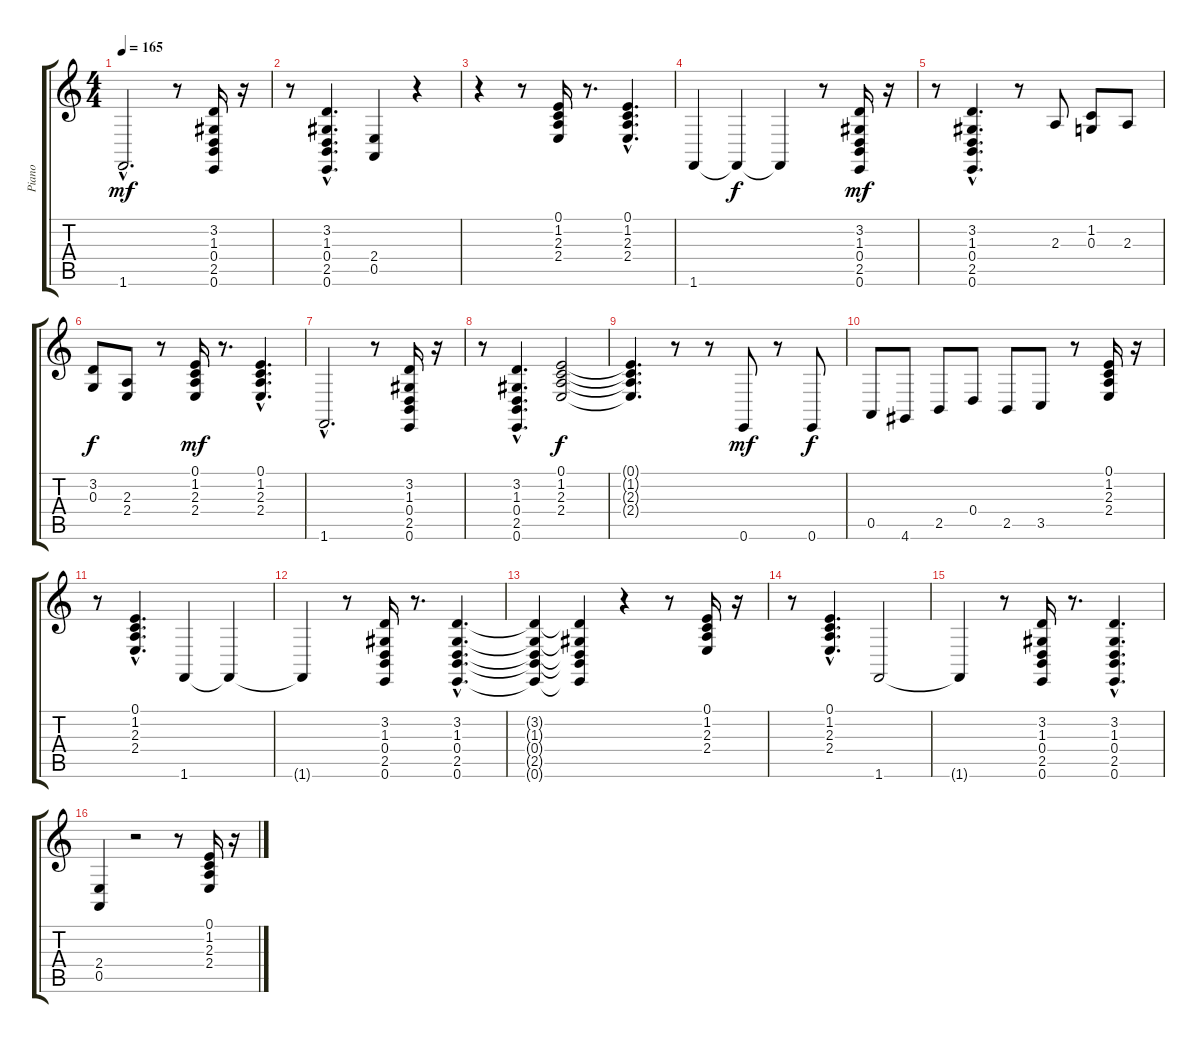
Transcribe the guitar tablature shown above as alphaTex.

\track ("Piano" "Piano") {instrument acousticgrandpiano}
\staff {score tabs}
\tuning (E4 B3 G3 D3 A2 E2) {hide}
\ts (4 4)
\tempo 165
\clef g2
\ks c
1.6{hac}.2{d dy mf} r.8 (3.2 1.3 0.4 2.5 0.6).16 r.16 |
r.8 (3.2{hac} 1.3{hac} 0.4{hac} 2.5{hac} 0.6{hac}).4{d} (2.4 0.5).4 r.4 |
r.4 r.8 (0.1 1.2 2.3 2.4).16 r.8{d} (0.1{hac} 1.2{hac} 2.3{hac} 2.4{hac}).4{d} |
1.6.4 1.6{t}.4{dy f} 1.6{t}.4 r.8 (3.2 1.3 0.4 2.5 0.6).16{dy mf} r.16 |
r.8 (3.2{hac} 1.3{hac} 0.4{hac} 2.5{hac} 0.6{hac}).4{d} r.8 2.3.8 (1.2 0.3).8 2.3.8 |
(3.2 0.3).8{dy f} (2.3 2.4).8 r.8 (0.1 1.2 2.3 2.4).16{dy mf} r.8{d} (0.1{hac} 1.2{hac} 2.3{hac} 2.4{hac}).4{d} |
1.6{hac}.2{d} r.8 (3.2 1.3 0.4 2.5 0.6).16 r.16 |
r.8 (3.2{hac} 1.3{hac} 0.4{hac} 2.5{hac} 0.6{hac}).4{d} (0.1 1.2 2.3 2.4).2{dy f} |
(0.1{t} 1.2{t} 2.3{t} 2.4{t}).4{d} r.8 r.8 0.6.8{dy mf} r.8 0.6.8{dy f} |
0.5.8 4.6.8 2.5.8 0.4.8 2.5.8 3.5.8 r.8 (0.1 1.2 2.3 2.4).16 r.16 |
r.8 (0.1{hac} 1.2{hac} 2.3{hac} 2.4{hac}).4{d} 1.6.4 1.6{t}.4 |
1.6{t}.4 r.8 (3.2 1.3 0.4 2.5 0.6).16 r.8{d} (3.2{hac} 1.3{hac} 0.4{hac} 2.5{hac} 0.6{hac}).4{d} |
(3.2{t} 1.3{t} 0.4{t} 2.5{t} 0.6{t}).4 (3.2{t} 1.3{t} 0.4{t} 2.5{t} 0.6{t}).4 r.4 r.8 (0.1 1.2 2.3 2.4).16 r.16 |
r.8 (0.1{hac} 1.2{hac} 2.3{hac} 2.4{hac}).4{d} 1.6.2 |
1.6{t}.4 r.8 (3.2 1.3 0.4 2.5 0.6).16 r.8{d} (3.2{hac} 1.3{hac} 0.4{hac} 2.5{hac} 0.6{hac}).4{d} |
(2.4 0.5).4 r.2 r.8 (0.1 1.2 2.3 2.4).16 r.16
